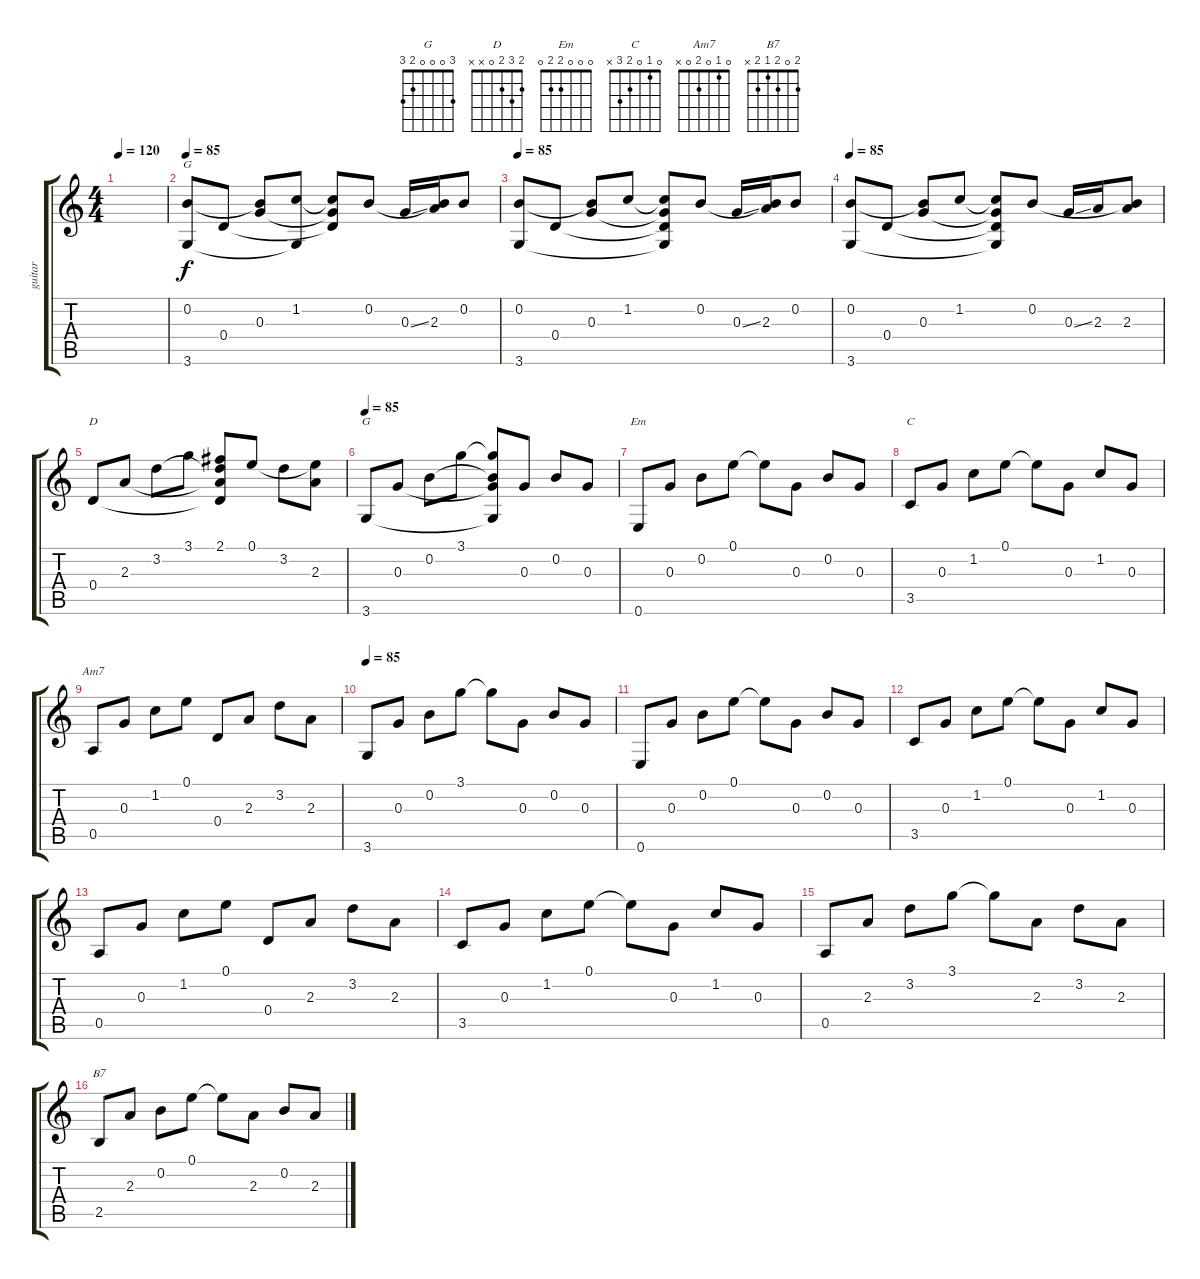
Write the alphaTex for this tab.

\track ("guitar" "guitar") {instrument acousticguitarsteel}
\staff {score tabs}
\tuning (E4 B3 G3 D3 A2 E2) {hide}
\chord ("G" 3 0 0 x 2 3)
\chord ("D" 2 3 2 0 x x)
\chord ("G" 3 0 0 0 2 3)
\chord ("Em" 0 0 0 2 2 0)
\chord ("C" 0 1 0 2 3 x)
\chord ("Am7" 0 1 0 2 0 x)
\chord ("B7" 2 0 2 1 2 x)
\ts (4 4)
\tempo 120
\clef g2
\ks c
|
\tempo 85
(0.2 3.6).8{ch "G"} 0.4.8 (0.2{t} 0.3).8 (1.2 3.6{t}).8 (1.2{t} 0.3{t} 0.4{t}).8 0.2.8 0.3{ss}.16 (0.2{t} 2.3).16 0.2.8 |
\tempo 85
(0.2 3.6).8 0.4.8 (0.2{t} 0.3).8 1.2.8 (1.2{t} 0.3{t} 0.4{t} 3.6{t}).8 0.2.8 0.3{ss}.16 (0.2{t} 2.3).16 0.2.8 |
\tempo 85
(0.2 3.6).8 0.4.8 (0.2{t} 0.3).8 1.2.8 (1.2{t} 0.3{t} 0.4{t} 3.6{t}).8 0.2.8 0.3{ss}.16 2.3.16 (0.2{t} 2.3).8 |
0.4.8{ch "D"} 2.3.8 3.2.8 3.1.8 (2.1 3.2{t} 2.3{t} 0.4{t}).8 0.1.8 3.2.8 (0.1{t} 2.3).8 |
\tempo 85
3.6.8{ch "G"} 0.3.8 0.2.8 3.1.8 (3.1{t} 0.2{t} 0.3{t} 3.6{t}).8 0.3.8 0.2.8 0.3.8 |
0.6.8{ch "Em"} 0.3.8 0.2.8 0.1.8 0.1{t}.8 0.3.8 0.2.8 0.3.8 |
3.5.8{ch "C"} 0.3.8 1.2.8 0.1.8 0.1{t}.8 0.3.8 1.2.8 0.3.8 |
0.5.8{ch "Am7"} 0.3.8 1.2.8 0.1.8 0.4.8 2.3.8 3.2.8 2.3.8 |
\tempo 85
3.6.8 0.3.8 0.2.8 3.1.8 3.1{t}.8 0.3.8 0.2.8 0.3.8 |
0.6.8 0.3.8 0.2.8 0.1.8 0.1{t}.8 0.3.8 0.2.8 0.3.8 |
3.5.8 0.3.8 1.2.8 0.1.8 0.1{t}.8 0.3.8 1.2.8 0.3.8 |
0.5.8 0.3.8 1.2.8 0.1.8 0.4.8 2.3.8 3.2.8 2.3.8 |
3.5.8 0.3.8 1.2.8 0.1.8 0.1{t}.8 0.3.8 1.2.8 0.3.8 |
0.5.8 2.3.8 3.2.8 3.1.8 3.1{t}.8 2.3.8 3.2.8 2.3.8 |
2.5.8{ch "B7"} 2.3.8 0.2.8 0.1.8 0.1{t}.8 2.3.8 0.2.8 2.3.8
